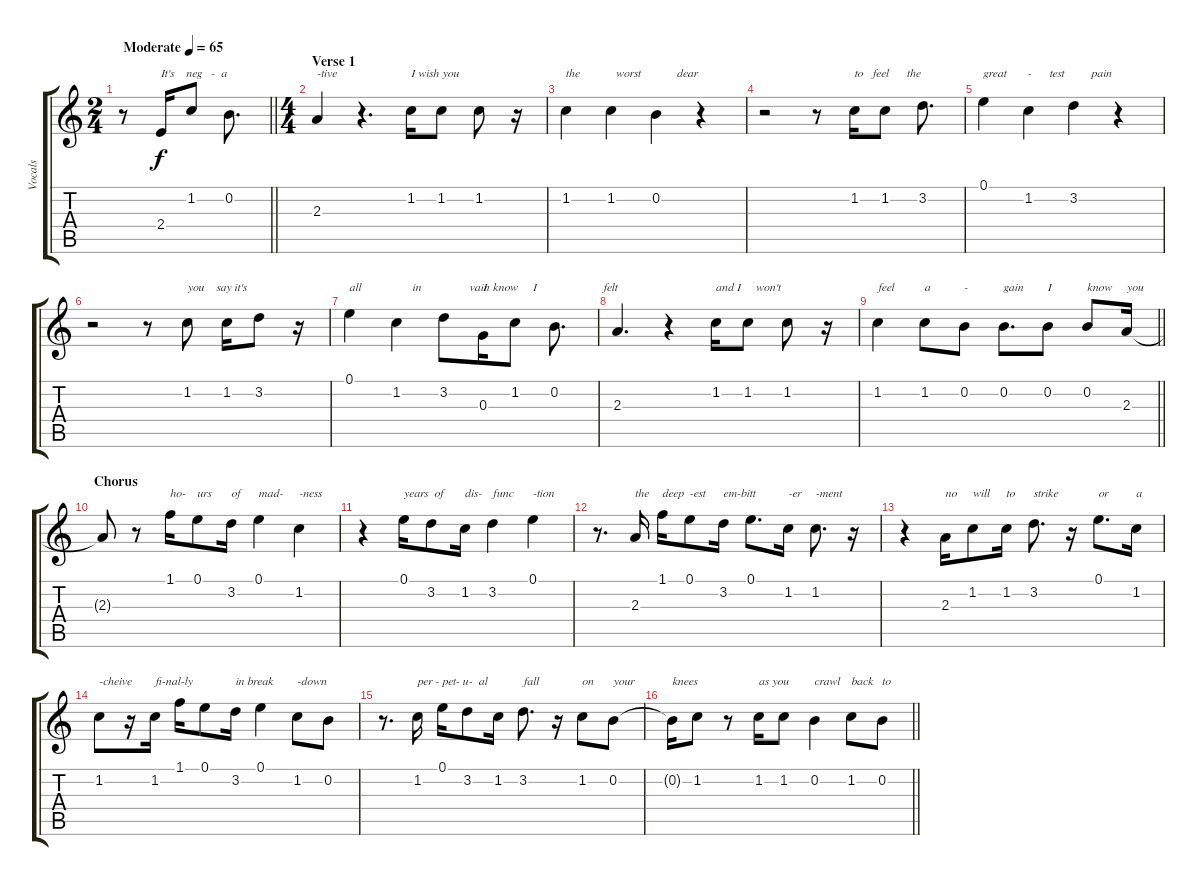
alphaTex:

\track ("Vocals" "Vocals") {instrument distortionguitar}
\staff {score tabs}
\tuning (E4 B3 G3 D3 A2 E2) {hide}
\ts (2 4)
\tempo (65 "Moderate")
\clef g2
\barLineRight lightlight
\ks c
r.8{dy f instrument distortionguitar} 2.4.16{txt "It's    neg   -  a"} 1.2.8 0.2.8{d} |
\ts (4 4)
\section ("" "Verse 1")
2.3.4{txt "-tive"} r.4{d} 1.2.16{txt "I wish you"} 1.2.8 1.2.8 r.16 |
1.2.4{txt "the            worst            dear"} 1.2.4 0.2.4 r.4 |
r.2 r.8 1.2.16{txt "to   feel      the"} 1.2.8 3.2.8{d} |
0.1.4{txt "great       -      test         pain"} 1.2.4 3.2.4 r.4 |
r.2 r.8 1.2.8{txt "you    say it's"} 1.2.16 3.2.8 r.16 |
0.1.4{txt "all                 in                vain"} 1.2.4 3.2.8 0.3.16{txt "I  know     I                      felt"} 1.2.8 0.2.8{d} |
2.3.4{d} r.4 1.2.16{txt "and I     won't"} 1.2.8 1.2.8 r.16 |
\barLineRight lightlight
1.2.4{txt "feel    "} 1.2.8{txt "a"} 0.2.8{txt "-"} 0.2.8{d txt "gain"} 0.2.8{txt "I"} 0.2.8{txt "know"} 2.3.16{txt "you"} |
\section ("" "Chorus")
2.3{t}.8 r.8 1.1.16{txt "ho-"} 0.1.8{txt "urs"} 3.2.16{txt "of"} 0.1.4{txt "mad-"} 1.2.4{txt "-ness"} |
r.4 0.1.16{txt "years  of"} 3.2.8 1.2.16{txt "dis-"} 3.2.4{txt "func"} 0.1.4{txt "-tion"} |
r.8{d} 2.3.16{txt "the"} 1.1.16{txt "deep"} 0.1.8{txt "-est"} 3.2.16{txt "em-bitt"} 0.1.8{d} 1.2.16{txt "-er"} 1.2.8{d txt "-ment"} r.16 |
r.4 2.3.16{txt "no"} 1.2.8{txt "will"} 1.2.16{txt "to"} 3.2.8{d txt "strike"} r.16 0.1.8{d txt "or"} 1.2.16{txt "a"} |
1.2.8{txt "-cheive"} r.16 1.2.16{txt "fi-nal-ly "} 1.1.16 0.1.8 3.2.16{txt "in break"} 0.1.4 1.2.8{txt "-down"} 0.2.8 |
r.8{d} 1.2.16{txt "per - pet- u-  al"} 0.1.16 3.2.8 1.2.16 3.2.8{d txt "fall"} r.16 1.2.8{txt "on"} 0.2.8{txt "your"} |
\barLineRight lightlight
0.2{t}.16{txt "knees"} 1.2.8 r.8 1.2.16{txt "as you"} 1.2.8 0.2.4{txt "crawl"} 1.2.8{txt "back"} 0.2.8{txt "to"}
